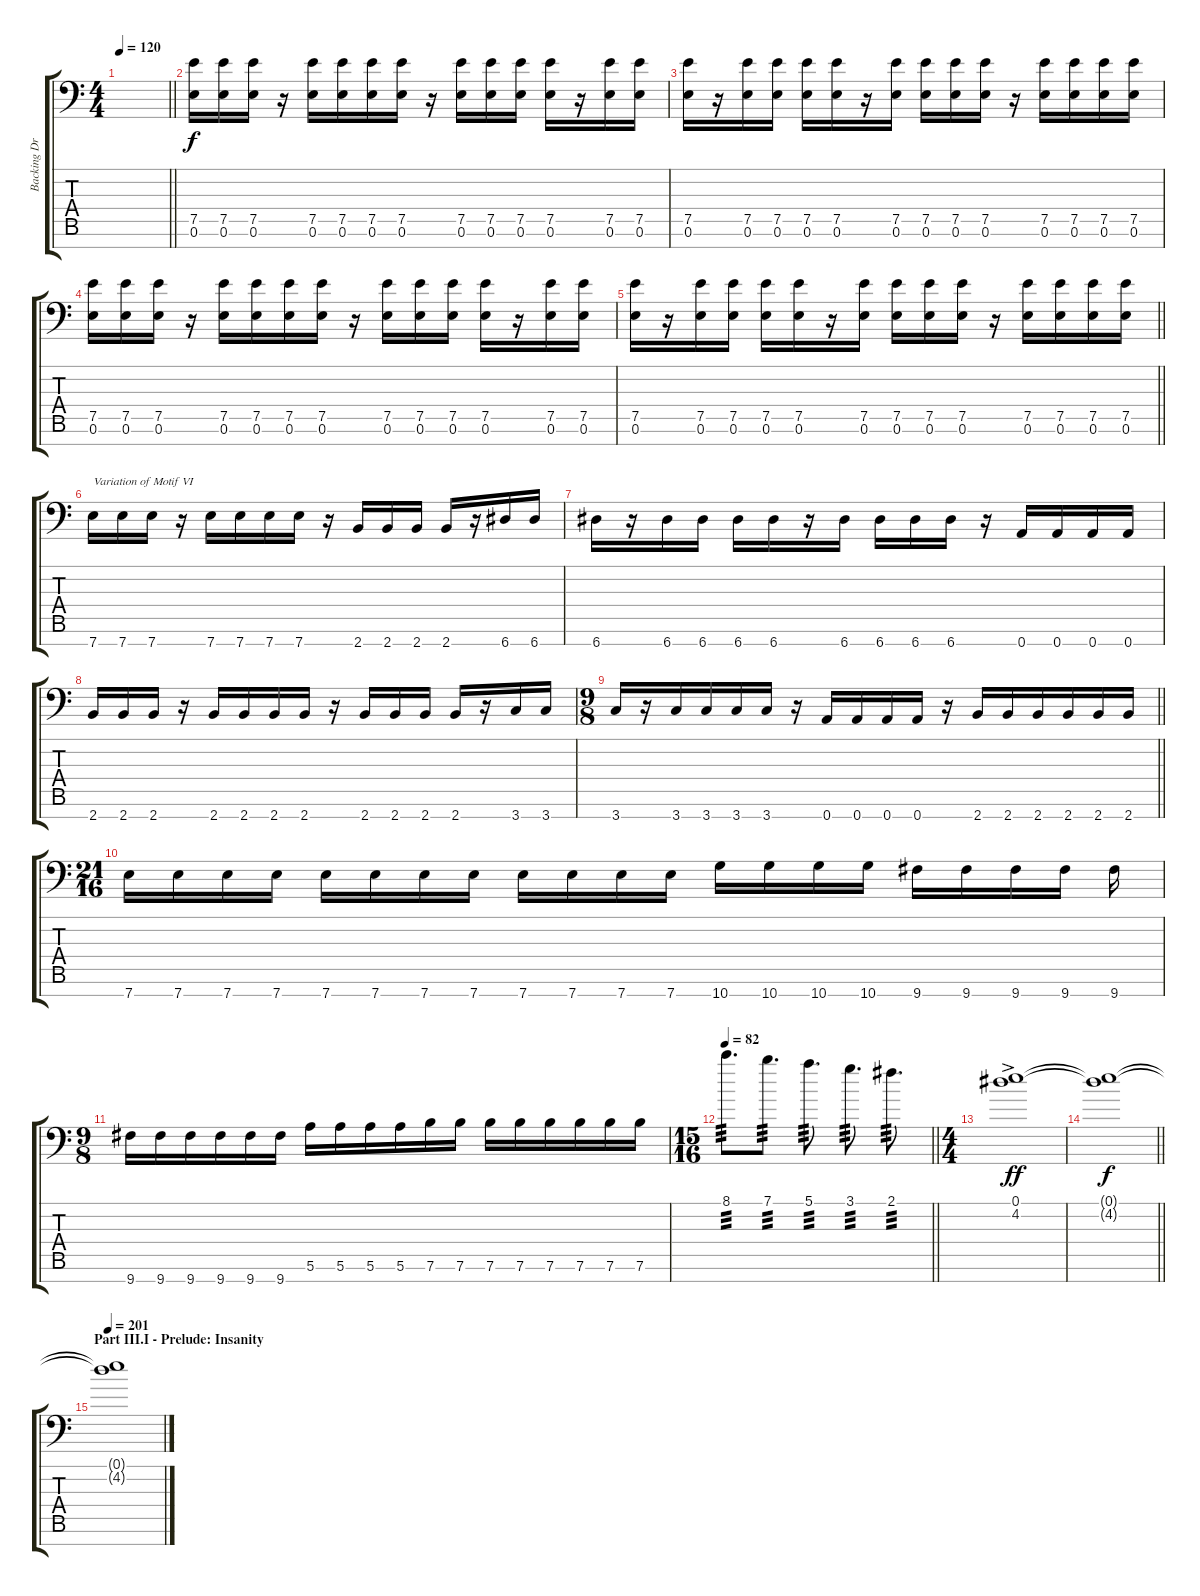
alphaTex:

\track ("Backing Dropped A" "Backing Dr") {instrument distortionguitar}
\staff {score tabs}
\tuning (E4 B3 G3 D3 A2 E2 A1) {hide}
\ts (4 4)
\tempo 120
\clef f4
\barLineRight lightlight
\ks c
|
(7.5 0.6).16{instrument distortionguitar} (7.5 0.6).16 (7.5 0.6).16 r.16 (7.5 0.6).16 (7.5 0.6).16 (7.5 0.6).16 (7.5 0.6).16 r.16 (7.5 0.6).16 (7.5 0.6).16 (7.5 0.6).16 (7.5 0.6).16 r.16 (7.5 0.6).16 (7.5 0.6).16 |
(7.5 0.6).16 r.16 (7.5 0.6).16 (7.5 0.6).16 (7.5 0.6).16 (7.5 0.6).16 r.16 (7.5 0.6).16 (7.5 0.6).16 (7.5 0.6).16 (7.5 0.6).16 r.16 (7.5 0.6).16 (7.5 0.6).16 (7.5 0.6).16 (7.5 0.6).16 |
(7.5 0.6).16 (7.5 0.6).16 (7.5 0.6).16 r.16 (7.5 0.6).16 (7.5 0.6).16 (7.5 0.6).16 (7.5 0.6).16 r.16 (7.5 0.6).16 (7.5 0.6).16 (7.5 0.6).16 (7.5 0.6).16 r.16 (7.5 0.6).16 (7.5 0.6).16 |
\barLineRight lightlight
(7.5 0.6).16 r.16 (7.5 0.6).16 (7.5 0.6).16 (7.5 0.6).16 (7.5 0.6).16 r.16 (7.5 0.6).16 (7.5 0.6).16 (7.5 0.6).16 (7.5 0.6).16 r.16 (7.5 0.6).16 (7.5 0.6).16 (7.5 0.6).16 (7.5 0.6).16 |
\section ("" "")
7.7.16{txt "Variation of Motif VI"} 7.7.16 7.7.16 r.16 7.7.16 7.7.16 7.7.16 7.7.16 r.16 2.7.16 2.7.16 2.7.16 2.7.16 r.16 6.7.16 6.7.16 |
6.7.16 r.16 6.7.16 6.7.16 6.7.16 6.7.16 r.16 6.7.16 6.7.16 6.7.16 6.7.16 r.16 0.7.16 0.7.16 0.7.16 0.7.16 |
2.7.16 2.7.16 2.7.16 r.16 2.7.16 2.7.16 2.7.16 2.7.16 r.16 2.7.16 2.7.16 2.7.16 2.7.16 r.16 3.7.16 3.7.16 |
\ts (9 8)
\barLineRight lightlight
3.7.16 r.16 3.7.16 3.7.16 3.7.16 3.7.16 r.16 0.7.16 0.7.16 0.7.16 0.7.16 r.16 2.7.16 2.7.16 2.7.16 2.7.16 2.7.16 2.7.16 |
\ts (21 16)
7.7.16 7.7.16 7.7.16 7.7.16 7.7.16 7.7.16 7.7.16 7.7.16 7.7.16 7.7.16 7.7.16 7.7.16 10.7.16 10.7.16 10.7.16 10.7.16 9.7.16 9.7.16 9.7.16 9.7.16 9.7.16 |
\ts (9 8)
9.7.16 9.7.16 9.7.16 9.7.16 9.7.16 9.7.16 5.6.16 5.6.16 5.6.16 5.6.16 7.6.16 7.6.16 7.6.16 7.6.16 7.6.16 7.6.16 7.6.16 7.6.16 |
\ts (15 16)
\tempo 82
\barLineRight lightlight
8.1.8{d tp 3} 7.1.8{d tp 3} 5.1.8{d tp 3} 3.1.8{d tp 3} 2.1.8{d tp 3} |
\ts (4 4)
(0.1{ac} 4.2).1{dy ff} |
\barLineRight lightlight
(0.1{t} 4.2{t}).1{dy f} |
\section ("" "Part III.I - Prelude: Insanity")
\tempo 201
(0.1{t} 4.2{t}).1{volume 15}
